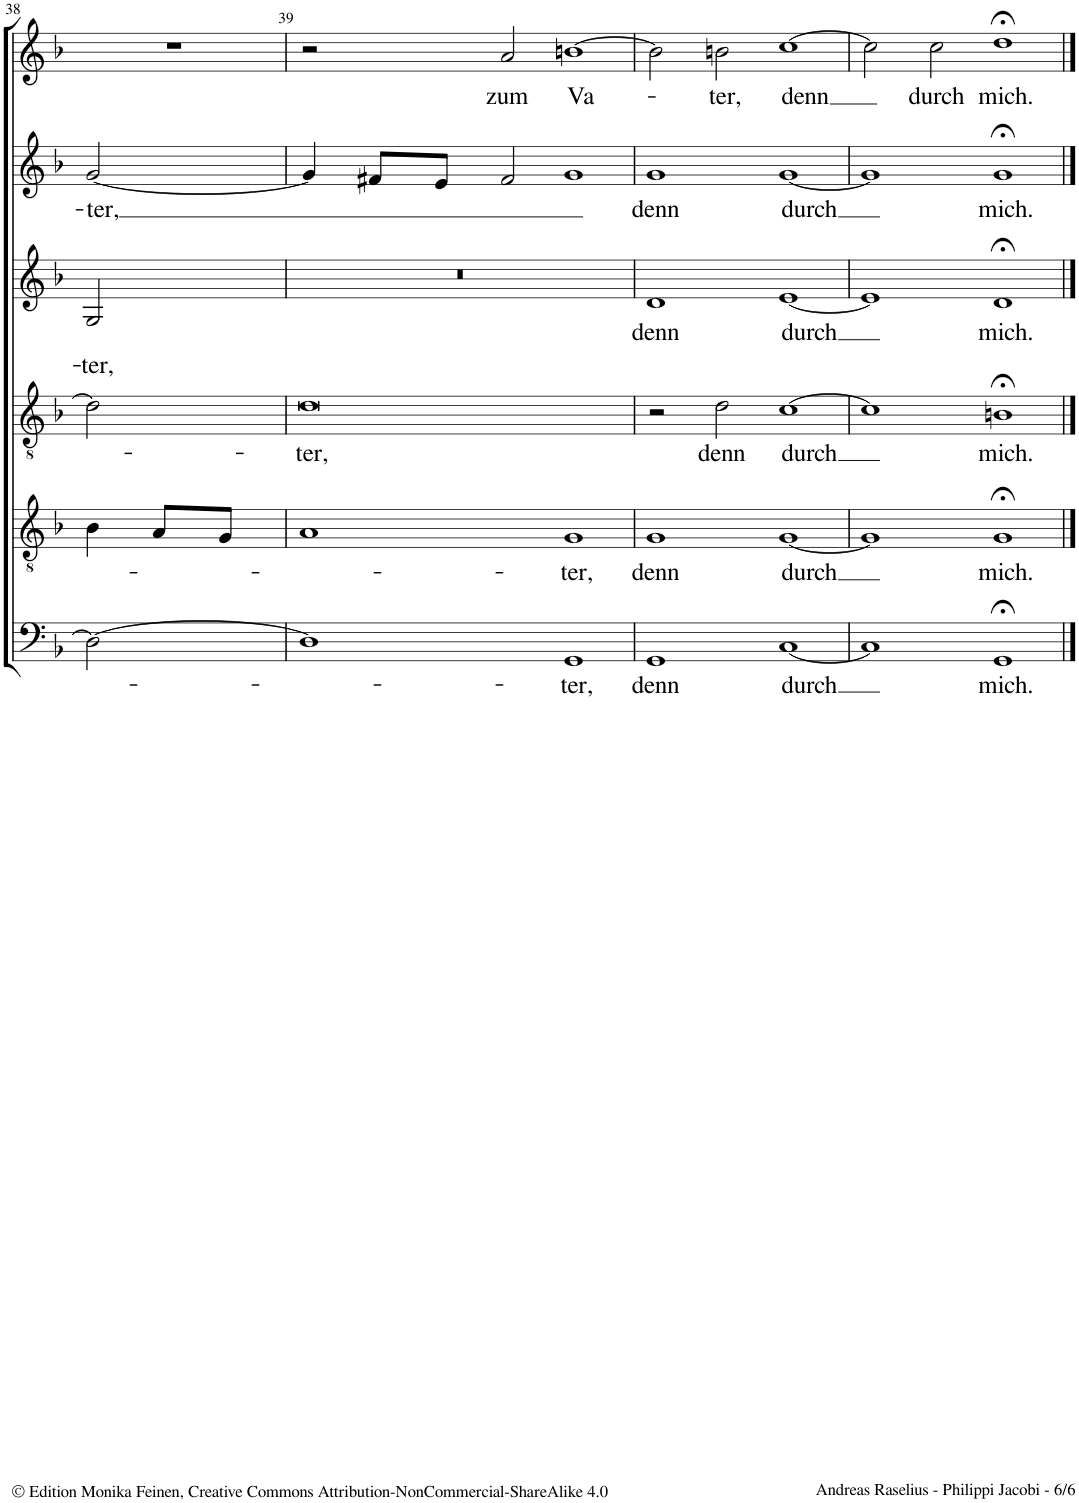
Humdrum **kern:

**kern	**text	**kern	**text	**kern	**text	**kern	**text	**kern	**text	**kern	**text
*part6	*part6	*part5	*part5	*part4	*part4	*part3	*part3	*part2	*part2	*part1	*part1
*staff6	*staff6	*staff5	*staff5	*staff4	*staff4	*staff3	*staff3	*staff2	*staff2	*staff1	*staff1
*I"Bassus	*	*I"Tenor	*	*I"Quintus	*	*I"Altus	*	*I"Sextus	*	*I"Cantus	*
!!LO:PB:g=z
*clefF4	*	*clefGv2	*	*clefGv2	*	*clefG2	*	*clefG2	*	*clefG2	*
*k[b-]	*	*k[b-]	*	*k[b-]	*	*k[b-]	*	*k[b-]	*	*k[b-]	*
*M2/1	*	*M2/1	*	*M2/1	*	*M2/1	*	*M2/1	*	*M2/1	*
=38	=38	=38	=38	=38	=38	=38	=38	=38	=38	=38	=38
!	!	!	!	!	!	!	!LO:LY:b	!	!LO:LY:b	!	!
2D\_	.	4B-\	.	2d\]	.	2G/	-ter,	[2g/	ter,	0r	.
.	.	8A/L	.	.	.	.	.	.	.	.	.
.	.	8G/J	.	.	.	.	.	.	.	.	.
1.ryy	.	1.ryy	.	1.ryy	.	1.ryy	.	1.ryy	.	.	.
=39	=39	=39	=39	=39	=39	=39	=39	=39	=39	=39	=39
!	!	!	!	!	!LO:LY:b	!	!	!	!	!	!
1D]	.	1A	.	0d	-ter,	0r	.	4g/]	.	2r	.
.	.	.	.	.	.	.	.	8f#X/L	.	.	.
.	.	.	.	.	.	.	.	8e/J	.	.	.
!	!	!	!	!	!	!	!	!	!	!	!LO:LY:b
.	.	.	.	.	.	.	.	2f#/	.	2a/	zum
!	!LO:LY:b	!	!LO:LY:b	!	!	!	!	!	!	!	!LO:LY:b
1GG	-ter,	1G	-ter,	.	.	.	.	1g	.	[1bn	Va-
=40	=40	=40	=40	=40	=40	=40	=40	=40	=40	=40	=40
!	!LO:LY:b	!	!LO:LY:b	!	!	!	!LO:LY:b	!	!LO:LY:b	!	!
1GG	denn	1G	denn	2r	.	1d	denn	1g	denn	2b\]	.
!	!	!	!	!	!LO:LY:b	!	!	!	!	!	!LO:LY:b
.	.	.	.	2d\	denn	.	.	.	.	2bn\	-ter,
!	!LO:LY:b	!	!LO:LY:b	!	!LO:LY:b	!	!LO:LY:b	!	!LO:LY:b	!	!LO:LY:b
[1C	durch	[1G	durch	[1c	durch	[1e	durch	[1g	-durch	[1cc	denn
=41	=41	=41	=41	=41	=41	=41	=41	=41	=41	=41	=41
1C]	.	1G]	.	1c]	.	1e]	.	1g]	.	2cc\]	.
!	!	!	!	!	!	!	!	!	!	!	!LO:LY:b
.	.	.	.	.	.	.	.	.	.	2cc\	durch
!	!LO:LY:b	!	!LO:LY:b	!	!LO:LY:b	!	!LO:LY:b	!	!LO:LY:b	!	!LO:LY:b
1GG;<	mich.	1G;<	mich.	1Bn;<	mich.	1d;<	mich.	1g;<	mich.	1dd;<	mich.
==	==	==	==	==	==	==	==	==	==	==	==
*-	*-	*-	*-	*-	*-	*-	*-	*-	*-	*-	*-
